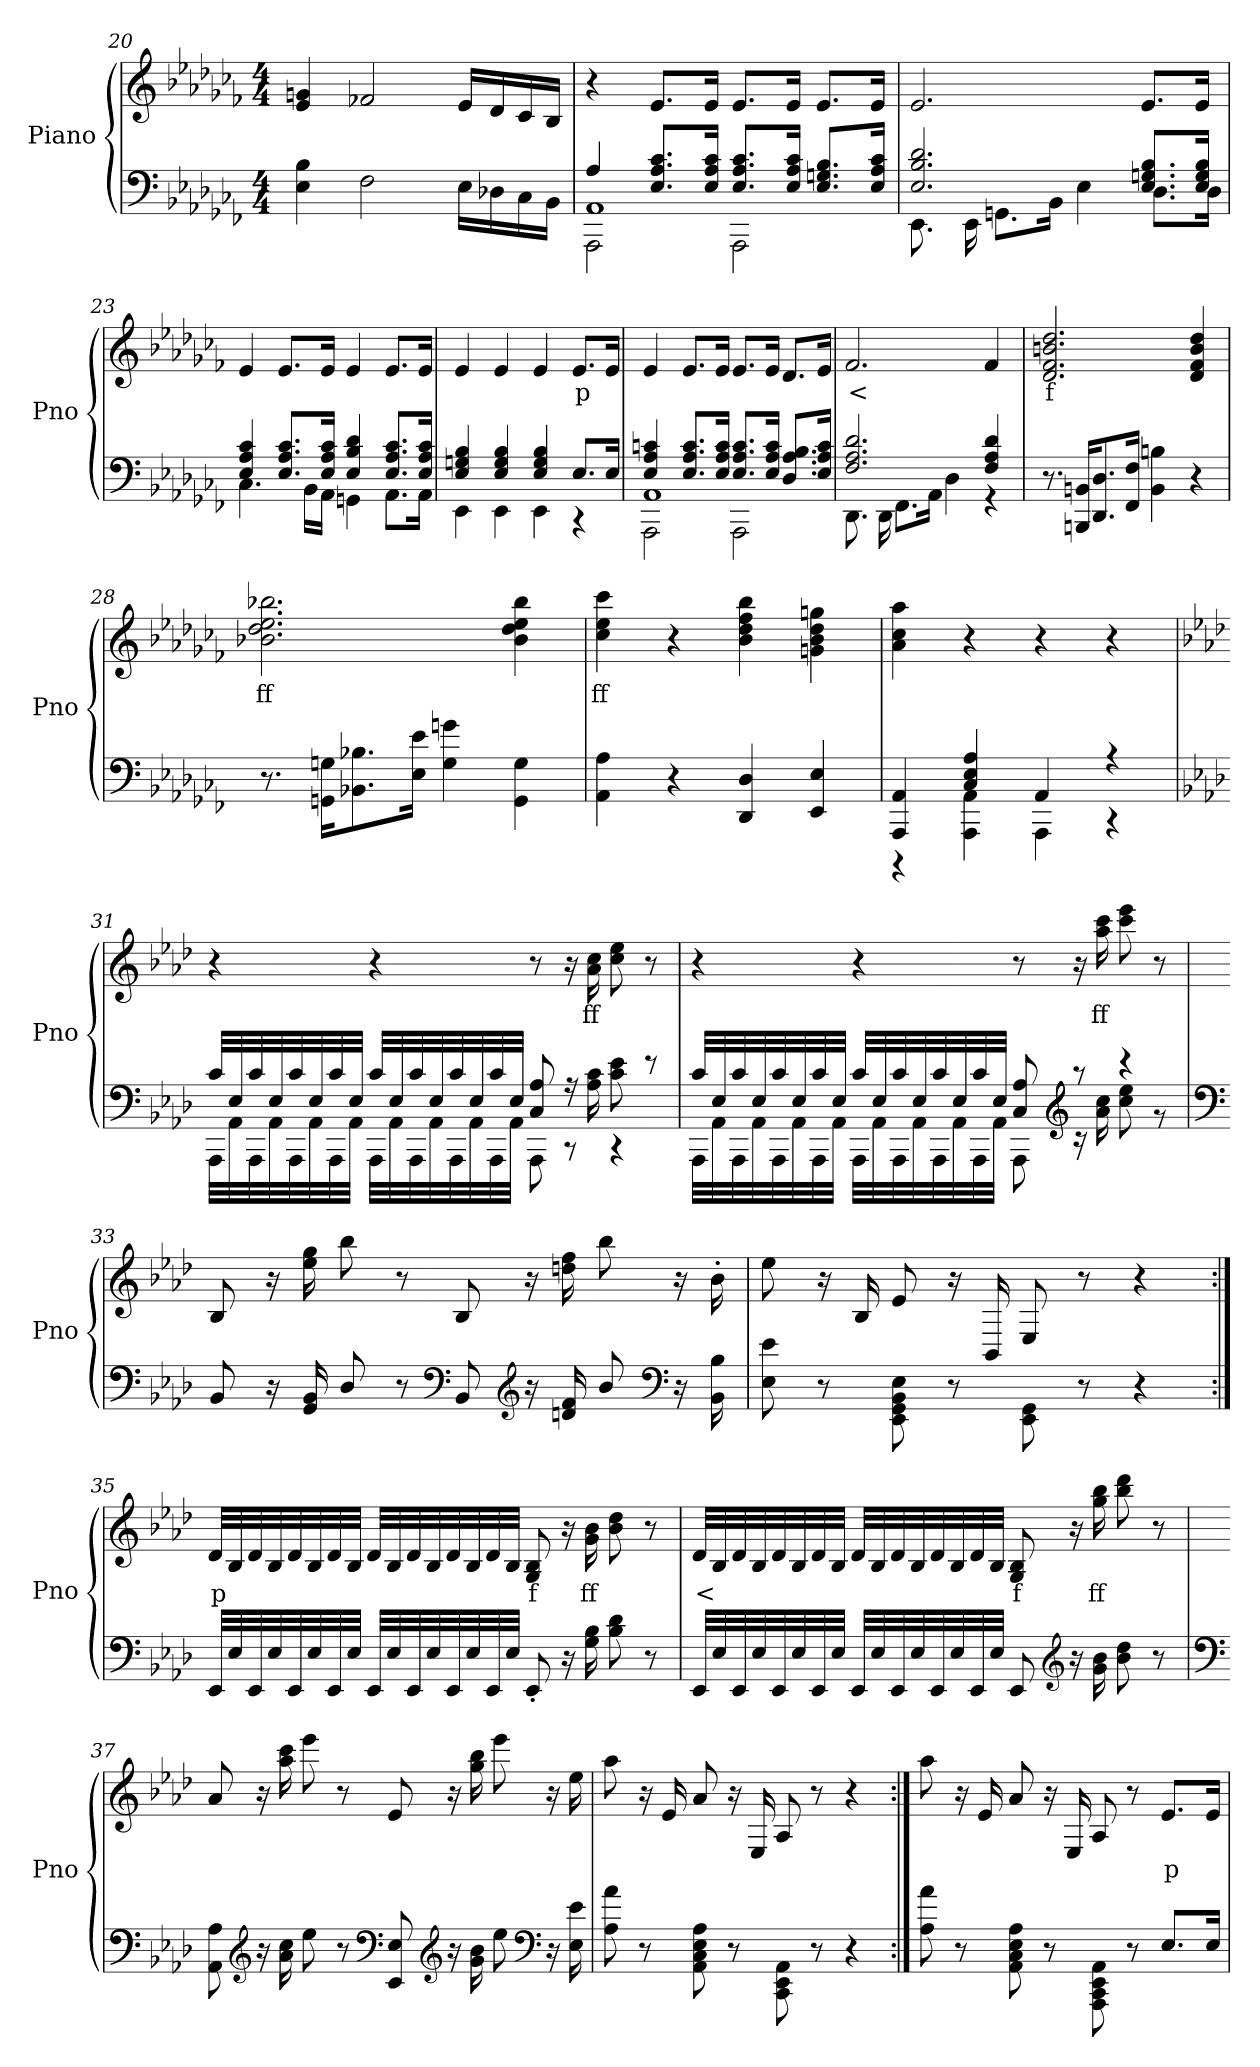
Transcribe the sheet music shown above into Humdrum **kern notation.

**kern	**kern	**text
*part2	*part1	*part1
*staff2	*staff1	*staff1
*I"Piano	*I"Piano	*
*I'Pno	*I'Pno	*
*clefF4	*clefG2	*
*k[b-e-a-d-g-c-f-]	*k[b-e-a-d-g-c-f-]	*
*a-:	*a-:	*
*M4/4	*M4/4	*
=20	=20	=20
4E-\ 4B-\	4e-/ 4gn/	.
2F-\	2f-X/	.
16E-\LL	16e-/LL	.
16D-X\	16d-/	.
16C-\	16c-/	.
16BB-\JJ	16B-/JJ	.
!!LO:PB:g=z
=21	=21	=21
*^	*	*
*	*^	*	*
4A-/	2AAA-\	1AA-	4r	.
8.E-/ 8.A-/ 8.c-/L	.	.	8.e-/L	.
16E-/ 16A-/ 16c-/Jk	.	.	16e-/Jk	.
8.E-/ 8.A-/ 8.c-/L	2AAA-\	.	8.e-/L	.
16E-/ 16A-/ 16c-/Jk	.	.	16e-/Jk	.
8.E-/ 8.Gn/ 8.B-/L	.	.	8.e-/L	.
16E-/ 16A-/ 16c-/Jk	.	.	16e-/Jk	.
*	*v	*v	*	*
=22	=22	=22	=22
2.E-/ 2.B-/ 2.d-/	8.EE-\	2.e-/	.
.	16EE-\	.	.
.	8.GGn\L	.	.
.	16BB-\Jk	.	.
.	4E-\	.	.
8.E-/ 8.Gn/ 8.B-/L	8.D-\L	8.e-/L	.
16E-/ 16G/ 16B-/Jk	16D-\Jk	16e-/Jk	.
=23	=23	=23	=23
4E-/ 4A-/ 4c-/	4.C-\	4e-/	.
8.E-/ 8.A-/ 8.c-/L	.	8.e-/L	.
.	16BB-\LL	.	.
16E-/ 16A-/ 16c-/Jk	16AA-\JJ	16e-/Jk	.
4E-/ 4B-/ 4d-/	4GGn\	4e-/	.
8.E-/ 8.A-/ 8.c-/L	8.AA-\L	8.e-/L	.
16E-/ 16A-/ 16c-/Jk	16AA-\Jk	16e-/Jk	.
=24	=24	=24	=24
4E-/ 4Gn/ 4B-/	4EE-\	4e-/	.
4E-/ 4G/ 4B-/	4EE-\	4e-/	.
4E-/ 4G/ 4B-/	4EE-\	4e-/	.
8.E-/L	4r	8.e-/L	p
16E-/Jk	.	16e-/Jk	.
!!LO:LB:g=z
=25	=25	=25	=25
*	*^	*	*
4E-/ 4A-/ 4cn/	2AAA-\	1AA-	4e-/	.
8.E-/ 8.A-/ 8.c/L	.	.	8.e-/L	.
16E-/ 16A-/ 16c/Jk	.	.	16e-/Jk	.
8.E-/ 8.A-/ 8.c/L	2AAA-\	.	8.e-/L	.
16E-/ 16A-/ 16c/Jk	.	.	16e-/Jk	.
8.D-/ 8.A-/ 8.B-/L	.	.	8.d-/L	.
16E-/ 16A-/ 16c/Jk	.	.	16e-/Jk	.
*	*v	*v	*	*
=26	=26	=26	=26
2.F-/ 2.A-/ 2.d-/	8.DD-\	2.f-/	<
.	16DD-\	.	.
.	8.FF-\L	.	.
.	16AA-\Jk	.	.
.	4D-\	.	.
4F-/ 4A-/ 4d-/	4r	4f-/	.
*v	*v	*	*
=27	=27	=27
8.r	2.d-/ 2.f-/ 2.bn/ 2.dd-/	f
16BBBn/ 16BBn/KL	.	.
8.DD-/ 8.D-/	.	.
16FF-/ 16F-/Jk	.	.
4BB\ 4Bn\	.	.
4r	4d-/ 4f-/ 4b/ 4dd-/	.
=28	=28	=28
8.r	2.b-X\ 2.dd-\ 2.ee-\ 2.bb-X\	ff
16GGn\ 16Gn\KL	.	.
8.BB-X\ 8.B-X\	.	.
16E-\ 16e-\Jk	.	.
4G\ 4gn\	.	.
4GG\ 4G\	4b-\ 4dd-\ 4ee-\ 4bb-\	.
=29	=29	=29
4AA-\ 4A-\	4cc-\ 4ee-\ 4ccc-\	ff
4r	4r	.
4DD-/ 4D-/	4b-\ 4dd-\ 4ff-\ 4bb-\	.
4EE-/ 4E-/	4gn\ 4b-\ 4dd-\ 4ggn\	.
!!LO:LB:g=z
=30	=30	=30
*^	*	*
4AAA-/ 4AA-/	4r	4a-\ 4cc-\ 4aa-\	.
4C-/ 4E-/ 4A-/	4AAA-\ 4AA-\	4r	.
4AA-/	4AAA-\	4r	.
4r	4r	4r	.
=31	=31	=31	=31
*k[b-e-a-d-]	*	*k[b-e-a-d-]	*
32c/LLL	32AAA-\LLL	4r	.
32E-/	32AA-\	.	.
32c/	32AAA-\	.	.
32E-/	32AA-\	.	.
32c/	32AAA-\	.	.
32E-/	32AA-\	.	.
32c/	32AAA-\	.	.
32E-/JJJ	32AA-\JJJ	.	.
32c/LLL	32AAA-\LLL	4r	.
32E-/	32AA-\	.	.
32c/	32AAA-\	.	.
32E-/	32AA-\	.	.
32c/	32AAA-\	.	.
32E-/	32AA-\	.	.
32c/	32AAA-\	.	.
32E-/JJJ	32AA-\JJJ	.	.
8C/ 8A-/	8AAA-\	8r	.
16r	8r	16r	.
16A-\ 16c\	.	16a-\ 16cc\	ff
8c\ 8e-\	4r	8cc\ 8ee-\	.
8r	.	8r	.
!!LO:LB:g=z
=32	=32	=32	=32
32c/LLL	32AAA-\LLL	4r	.
32E-/	32AA-\	.	.
32c/	32AAA-\	.	.
32E-/	32AA-\	.	.
32c/	32AAA-\	.	.
32E-/	32AA-\	.	.
32c/	32AAA-\	.	.
32E-/JJJ	32AA-\JJJ	.	.
32c/LLL	32AAA-\LLL	4r	.
32E-/	32AA-\	.	.
32c/	32AAA-\	.	.
32E-/	32AA-\	.	.
32c/	32AAA-\	.	.
32E-/	32AA-\	.	.
32c/	32AAA-\	.	.
32E-/JJJ	32AA-\JJJ	.	.
8C/ 8A-/	8AAA-\	8r	.
*clefG2	*	*	*
8r	16r	16r	.
.	16a-\ 16cc\	16aa-\ 16ccc\	ff
4r	8cc\ 8ee-\	8ccc\ 8eee-\	.
.	8r	8r	.
*v	*v	*	*
=33	=33	=33
*clefF4	*	*
8BB-/	8B-/	.
16r	16r	.
16GG/ 16BB-/	16ee-\ 16gg\	.
8D-/	8bb-\	.
8r	8r	.
*clefF4	*	*
8BB-/	8B-/	.
*clefG2	*	*
16r	16r	.
16dn/ 16f/	16ddn\ 16ff\	.
8b-/	8bb-\	.
*clefF4	*	*
16r	16r	.
16BB-\ 16B-\	16b-'\	.
!!LO:LB:g=z
=34	=34	=34
8E-\ 8e-\	8ee-\	.
8r	16r	.
.	16B-/	.
8EE-\ 8GG\ 8BB-\ 8E-\	8e-/	.
8r	16r	.
.	16BB-/	.
8EE-\ 8GG\	8E-/	.
8r	8r	.
4r	4r	.
=35:|!	=35:|!	=35:|!
32EE-/LLL	32d-/LLL	p
32E-/	32B-/	.
32EE-/	32d-/	.
32E-/	32B-/	.
32EE-/	32d-/	.
32E-/	32B-/	.
32EE-/	32d-/	.
32E-/JJJ	32B-/JJJ	.
32EE-/LLL	32d-/LLL	.
32E-/	32B-/	.
32EE-/	32d-/	.
32E-/	32B-/	.
32EE-/	32d-/	.
32E-/	32B-/	.
32EE-/	32d-/	.
32E-/JJJ	32B-/JJJ	.
8EE-'/	8G/ 8B-/	f
16r	16r	.
16G\ 16B-\	16g\ 16b-\	ff
8B-\ 8d-\	8b-\ 8dd-\	.
8r	8r	.
!!LO:PB:g=z
=36	=36	=36
32EE-/LLL	32d-/LLL	<
32E-/	32B-/	.
32EE-/	32d-/	.
32E-/	32B-/	.
32EE-/	32d-/	.
32E-/	32B-/	.
32EE-/	32d-/	.
32E-/JJJ	32B-/JJJ	.
32EE-/LLL	32d-/LLL	.
32E-/	32B-/	.
32EE-/	32d-/	.
32E-/	32B-/	.
32EE-/	32d-/	.
32E-/	32B-/	.
32EE-/	32d-/	.
32E-/JJJ	32B-/JJJ	.
8EE-/	8G/ 8B-/	f
*clefG2	*	*
16r	16r	.
16g\ 16b-\	16gg\ 16bb-\	ff
8b-\ 8dd-\	8bb-\ 8ddd-\	.
8r	8r	.
=37	=37	=37
*clefF4	*	*
8AA-\ 8A-\	8a-/	.
*clefG2	*	*
16r	16r	.
16a-\ 16cc\	16aa-\ 16ccc\	.
8ee-\	8eee-\	.
8r	8r	.
*clefF4	*	*
8EE-/ 8E-/	8e-/	.
*clefG2	*	*
16r	16r	.
16g\ 16b-\	16gg\ 16bb-\	.
8ee-\	8eee-\	.
*clefF4	*	*
16r	16r	.
16E-\ 16e-\	16ee-\	.
!!LO:LB:g=z
=38	=38	=38
8A-\ 8a-\	8aa-\	.
8r	16r	.
.	16e-/	.
8AA-\ 8C\ 8E-\ 8A-\	8a-/	.
8r	16r	.
.	16E-/	.
8CC\ 8EE-\ 8AA-\	8A-/	.
8r	8r	.
4r	4r	.
=38X1:|!	=38X1:|!	=38X1:|!
8A-\ 8a-\	8aa-\	.
8r	16r	.
.	16e-/	.
8AA-\ 8C\ 8E-\ 8A-\	8a-/	.
8r	16r	.
.	16E-/	.
8AAA-\ 8CC\ 8EE-\ 8AA-\	8A-/	.
8r	8r	.
8.E-/L	8.e-/L	p
16E-/Jk	16e-/Jk	.
=	=	=
*-	*-	*-
